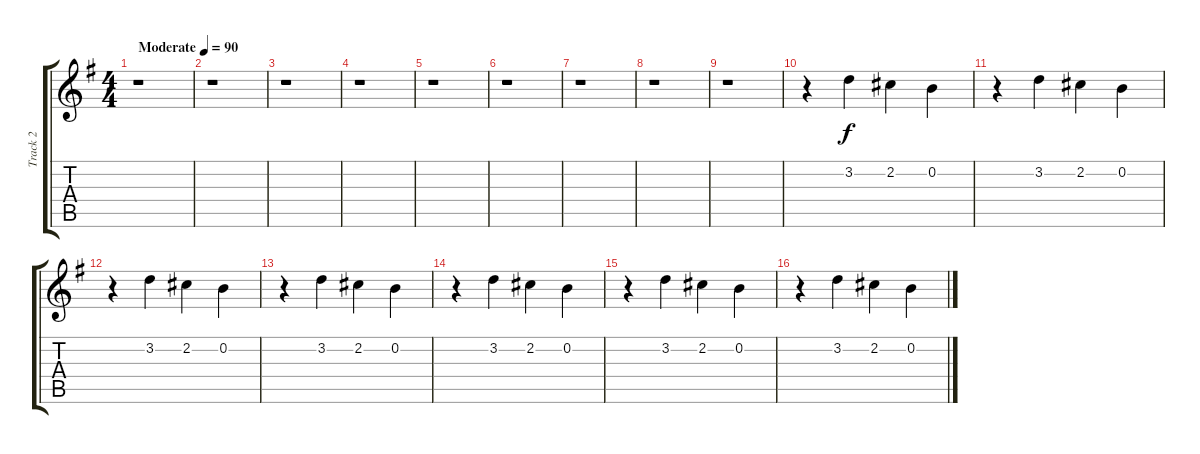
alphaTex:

\track ("Track 2" "Track 2") {instrument acousticguitarsteel}
\staff {score tabs}
\tuning (E4 B3 G3 D3 A2 E2) {hide}
\ts (4 4)
\tempo (90 "Moderate")
\clef g2
\ks g
r.1{dy f instrument acousticguitarsteel} |
r.1 |
r.1 |
r.1 |
r.1 |
r.1 |
r.1 |
r.1 |
r.1 |
r.4 3.2.4 2.2.4 0.2.4 |
r.4 3.2.4 2.2.4 0.2.4 |
r.4 3.2.4 2.2.4 0.2.4 |
r.4 3.2.4 2.2.4 0.2.4 |
r.4 3.2.4 2.2.4 0.2.4 |
r.4 3.2.4 2.2.4 0.2.4 |
r.4 3.2.4 2.2.4 0.2.4
